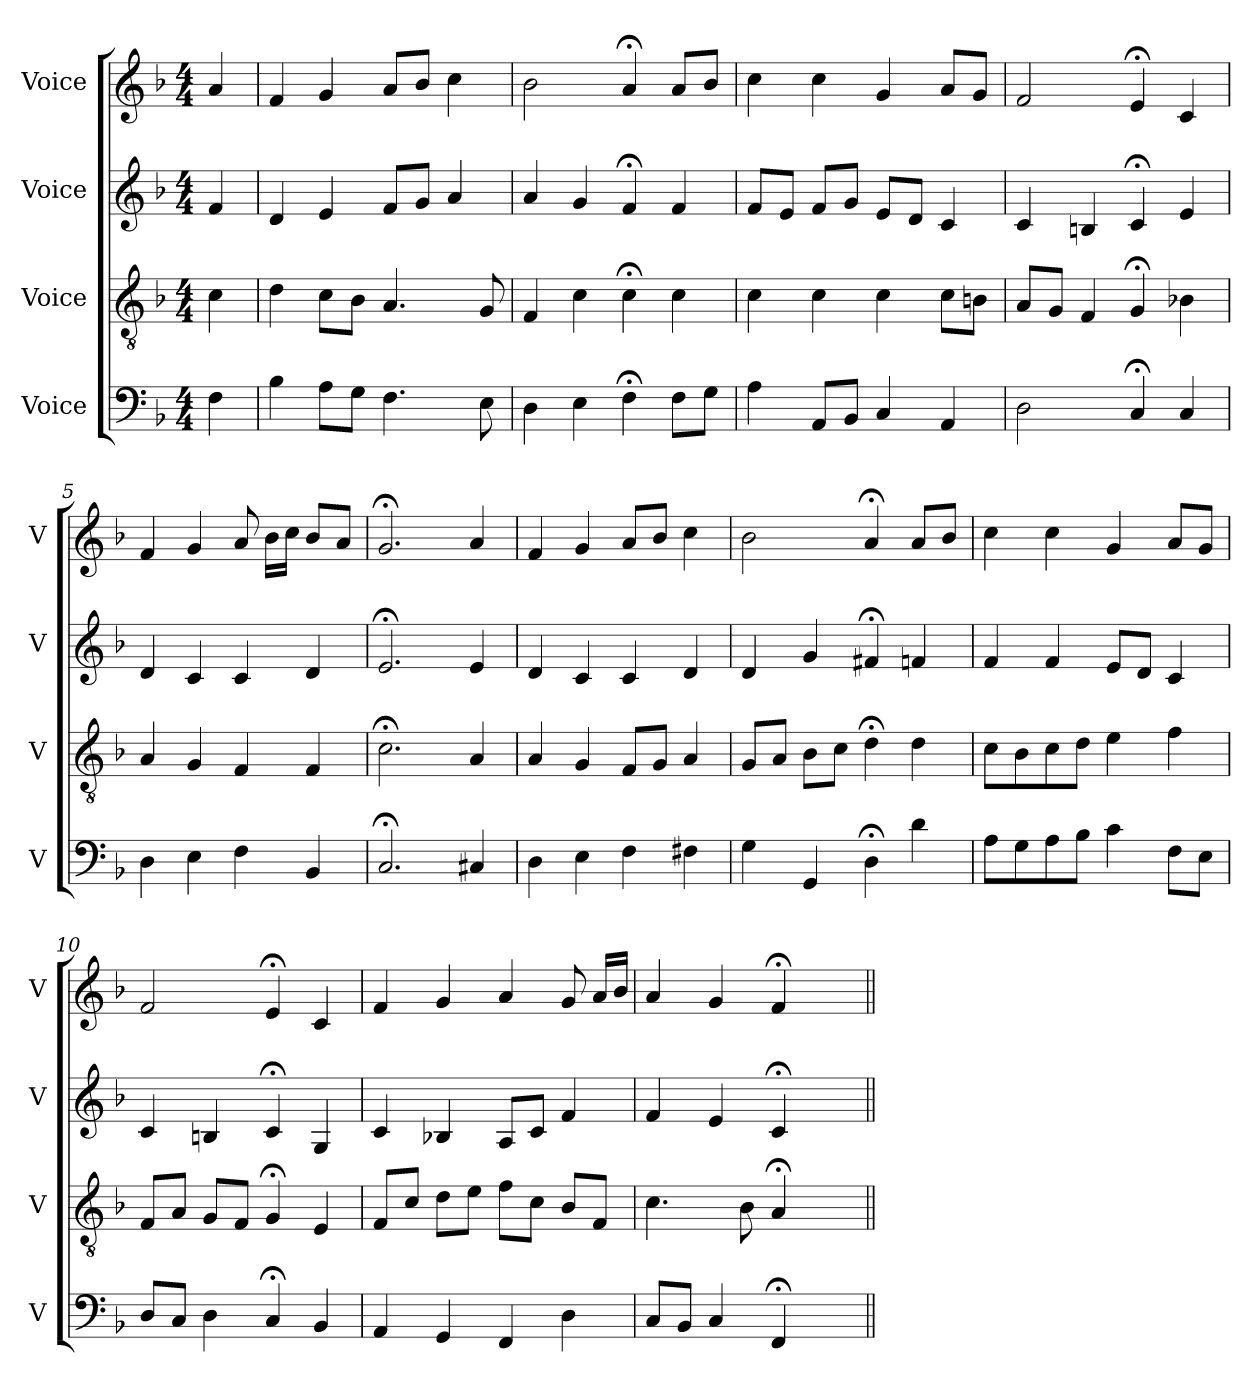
**kern	**kern	**kern	**kern
*part4	*part3	*part2	*part1
*staff4	*staff3	*staff2	*staff1
*I"Voice	*I"Voice	*I"Voice	*I"Voice
*I'V	*I'V	*I'V	*I'V
*clefF4	*clefGv2	*clefG2	*clefG2
*k[b-]	*k[b-]	*k[b-]	*k[b-]
*M4/4	*M4/4	*M4/4	*M4/4
*MM100	*MM100	*MM100	*MM100
=	=	=	=
4F\	4c\	4f/	4a/
=1	=1	=1	=1
4B-\	4d\	4d/	4f/
8A\L	8c\L	4e/	4g/
8G\J	8B-\J	.	.
4.F\	4.A/	8f/L	8a/L
.	.	8g/J	8b-/J
.	.	4a/	4cc\
8E\	8G/	.	.
=2	=2	=2	=2
4D\	4F/	4a/	2b-\
4E\	4c\	4g/	.
4F;\	4c;\	4f;/	4a;/
8F\L	4c\	4f/	8a/L
8G\J	.	.	8b-/J
=3	=3	=3	=3
4A\	4c\	8f/L	4cc\
.	.	8e/J	.
8AA/L	4c\	8f/L	4cc\
8BB-/J	.	8g/J	.
4C/	4c\	8e/L	4g/
.	.	8d/J	.
4AA/	8c\L	4c/	8a/L
.	8Bn\J	.	8g/J
=4	=4	=4	=4
2D\	8A/L	4c/	2f/
.	8G/J	.	.
.	4F/	4Bn/	.
4C;/	4G;/	4c;/	4e;/
4C/	4B-X\	4e/	4c/
!!LO:LB:g=z
=5	=5	=5	=5
4D\	4A/	4d/	4f/
4E\	4G/	4c/	4g/
4F\	4F/	4c/	8a/
.	.	.	16b-\LL
.	.	.	16cc\JJ
4BB-/	4F/	4d/	8b-/L
.	.	.	8a/J
=6	=6	=6	=6
2.C;/	2.c;\	2.e;/	2.g;/
4C#X/	4A/	4e/	4a/
=7	=7	=7	=7
4D\	4A/	4d/	4f/
4E\	4G/	4c/	4g/
4F\	8F/L	4c/	8a/L
.	8G/J	.	8b-/J
4F#X\	4A/	4d/	4cc\
=8	=8	=8	=8
4G\	8G/L	4d/	2b-\
.	8A/J	.	.
4GG/	8B-\L	4g/	.
.	8c\J	.	.
4D;\	4d;\	4f#X;/	4a;/
4d\	4d\	4fn/	8a/L
.	.	.	8b-/J
=9	=9	=9	=9
8A\L	8c\L	4f/	4cc\
8G\	8B-\	.	.
8A\	8c\	4f/	4cc\
8B-\J	8d\J	.	.
4c\	4e\	8e/L	4g/
.	.	8d/J	.
8F\L	4f\	4c/	8a/L
8E\J	.	.	8g/J
!!LO:LB:g=z
=10	=10	=10	=10
8D/L	8F/L	4c/	2f/
8C/J	8A/J	.	.
4D\	8G/L	4Bn/	.
.	8F/J	.	.
4C;/	4G;/	4c;/	4e;/
4BB-/	4E/	4G/	4c/
=11	=11	=11	=11
4AA/	8F/L	4c/	4f/
.	8c/J	.	.
4GG/	8d\L	4B-X/	4g/
.	8e\J	.	.
4FF/	8f\L	8A/L	4a/
.	8c\J	8c/J	.
4D\	8B-/L	4f/	8g/
.	8F/J	.	16a/LL
.	.	.	16b-/JJ
=12	=12	=12	=12
8C/L	4.c\	4f/	4a/
8BB-/J	.	.	.
4C/	.	4e/	4g/
.	8B-\	.	.
4FF;/	4A;/	4c;/	4f;/
4ryy	4ryy	4ryy	4ryy
=||	=||	=||	=||
*-	*-	*-	*-
